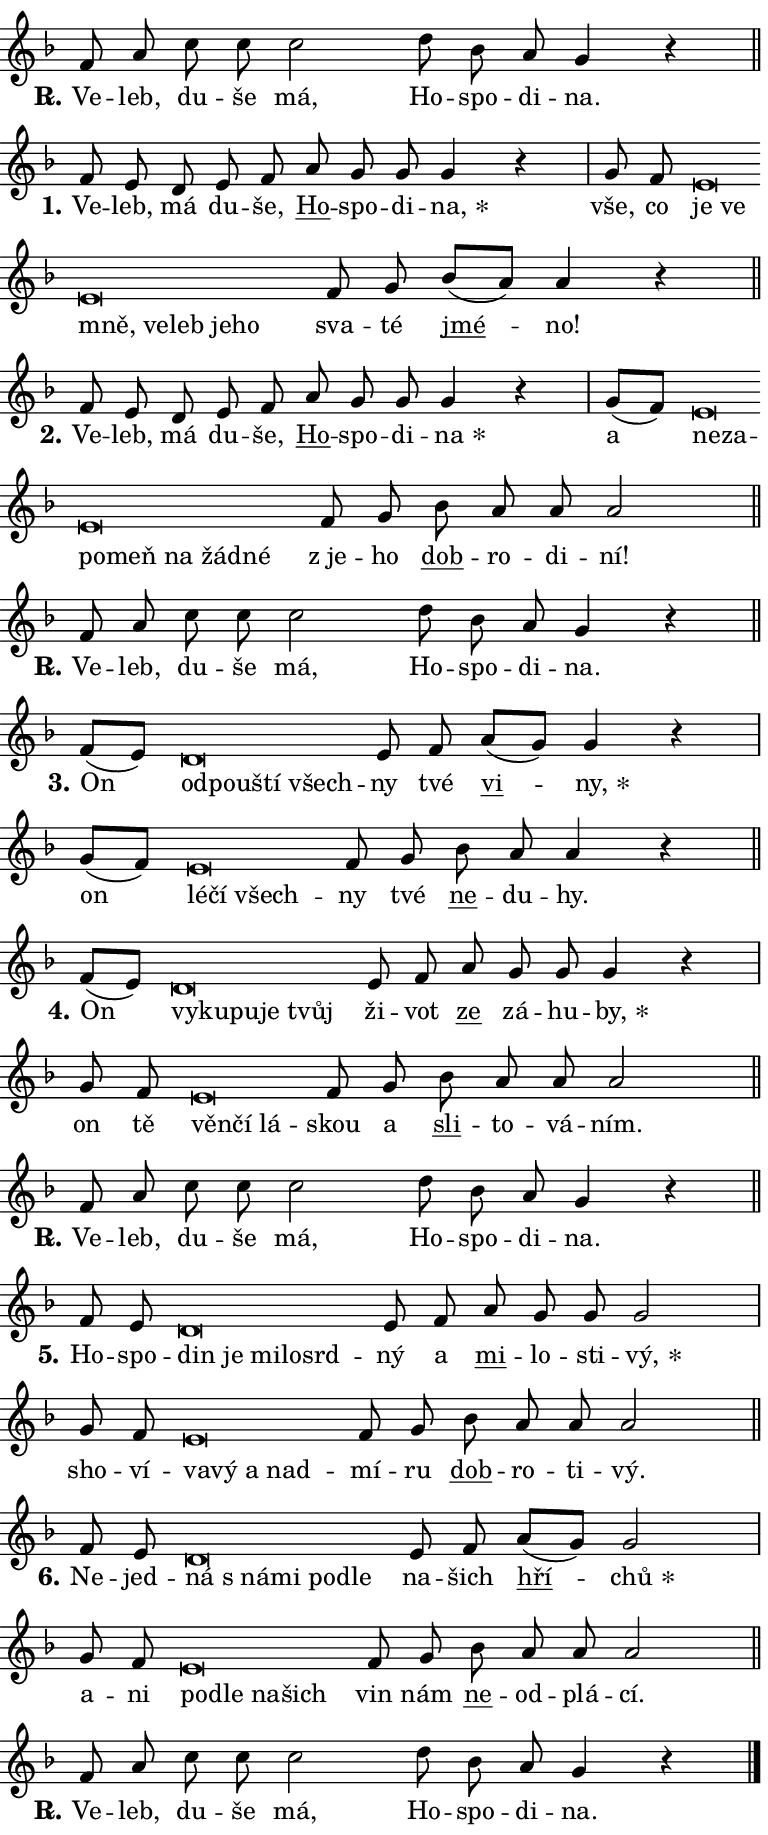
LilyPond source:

\version "2.24.0"
\header { tagline = "" }
\paper {
  indent = 0\cm
  top-margin = 0\cm
  right-margin = 0.13\cm % to fit lyric hyphens
  bottom-margin = 0\cm
  left-margin = 0\cm
  paper-width = 13\cm
  page-breaking = #ly:one-page-breaking
  system-system-spacing.basic-distance = #11
  score-system-spacing.basic-distance = #11
  ragged-last = ##f
}


%% Author: Thomas Morley
%% https://lists.gnu.org/archive/html/lilypond-user/2020-05/msg00002.html
#(define (line-position grob)
"Returns position of @var[grob} in current system:
   @code{'start}, if at first time-step
   @code{'end}, if at last time-step
   @code{'middle} otherwise
"
  (let* ((col (ly:item-get-column grob))
         (ln (ly:grob-object col 'left-neighbor))
         (rn (ly:grob-object col 'right-neighbor))
         (col-to-check-left (if (ly:grob? ln) ln col))
         (col-to-check-right (if (ly:grob? rn) rn col))
         (break-dir-left
           (and
             (ly:grob-property col-to-check-left 'non-musical #f)
             (ly:item-break-dir col-to-check-left)))
         (break-dir-right
           (and
             (ly:grob-property col-to-check-right 'non-musical #f)
             (ly:item-break-dir col-to-check-right))))
        (cond ((eqv? 1 break-dir-left) 'start)
              ((eqv? -1 break-dir-right) 'end)
              (else 'middle))))

#(define (tranparent-at-line-position vctor)
  (lambda (grob)
  "Relying on @code{line-position} select the relevant enry from @var{vctor}.
Used to determine transparency,"
    (case (line-position grob)
      ((end) (not (vector-ref vctor 0)))
      ((middle) (not (vector-ref vctor 1)))
      ((start) (not (vector-ref vctor 2))))))

noteHeadBreakVisibility =
#(define-music-function (break-visibility)(vector?)
"Makes @code{NoteHead}s transparent relying on @var{break-visibility}"
#{
  \override NoteHead.transparent =
    #(tranparent-at-line-position break-visibility)
#})

#(define delete-ledgers-for-transparent-note-heads
  (lambda (grob)
    "Reads whether a @code{NoteHead} is transparent.
If so this @code{NoteHead} is removed from @code{'note-heads} from
@var{grob}, which is supposed to be @code{LedgerLineSpanner}.
As a result ledgers are not printed for this @code{NoteHead}"
    (let* ((nhds-array (ly:grob-object grob 'note-heads))
           (nhds-list
             (if (ly:grob-array? nhds-array)
                 (ly:grob-array->list nhds-array)
                 '()))
           ;; Relies on the transparent-property being done before
           ;; Staff.LedgerLineSpanner.after-line-breaking is executed.
           ;; This is fragile ...
           (to-keep
             (remove
               (lambda (nhd)
                 (ly:grob-property nhd 'transparent #f))
               nhds-list)))
      ;; TODO find a better method to iterate over grob-arrays, similiar
      ;; to filter/remove etc for lists
      ;; For now rebuilt from scratch
      (set! (ly:grob-object grob 'note-heads)  '())
      (for-each
        (lambda (nhd)
          (ly:pointer-group-interface::add-grob grob 'note-heads nhd))
        to-keep))))

squashNotes = {
  \override NoteHead.X-extent = #'(-0.2 . 0.2)
  \override NoteHead.Y-extent = #'(-0.75 . 0)
  \override NoteHead.stencil =
    #(lambda (grob)
       (let ((pos (ly:grob-property grob 'staff-position)))
         (begin
           (if (< pos -7) (display "ERROR: Lower brevis then expected\n") (display ""))
           (if (<= pos -6) ly:text-interface::print ly:note-head::print))))
}
unSquashNotes = {
  \revert NoteHead.X-extent
  \revert NoteHead.Y-extent
  \revert NoteHead.stencil
}

hideNotes = \noteHeadBreakVisibility #begin-of-line-visible
unHideNotes = \noteHeadBreakVisibility #all-visible

% work-around for resetting accidentals
% https://lilypond.org/doc/v2.23/Documentation/notation/displaying-rhythms#unmetered-music
cadenzaMeasure = {
  \cadenzaOff
  \partial 1024 s1024
  \cadenzaOn
}

#(define-markup-command (accent layout props text) (markup?)
  "Underline accented syllable"
  (interpret-markup layout props
    #{\markup \override #'(offset . 4.3) \underline { #text }#}))

responsum = \markup \concat {
  "R" \hspace #-1.05 \path #0.1 #'((moveto 0 0.07) (lineto 0.9 0.8)) \hspace #0.05 "."
}

spaceSize = #0.6828661417322834 % exact space size for TeX Gyre Schola

\layout {
  \context {
    \Staff
    \remove "Time_signature_engraver"
    \override LedgerLineSpanner.after-line-breaking = #delete-ledgers-for-transparent-note-heads
  }
  \context {
    \Lyrics {
      \override LyricSpace.minimum-distance = \spaceSize
      \override LyricText.font-name = #"TeX Gyre Schola"
      \override LyricText.font-size = 1
      \override StanzaNumber.font-name = #"TeX Gyre Schola Bold"
      \override StanzaNumber.font-size = 1
    }
  }
  \context {
    \Score 
    \override NoteHead.text =
      #(lambda (grob) 
        (let ((pos (ly:grob-property grob 'staff-position)))
          #{\markup {
            \combine
              \halign #-0.55 \raise #(if (= pos -6) 0 0.5) \override #'(thickness . 2) \draw-line #'(3.2 . 0)
              \musicglyph "noteheads.sM1"
          }#}))
  }
}

% magnetic-lyrics.ily
%
%   written by
%     Jean Abou Samra <jean@abou-samra.fr>
%     Werner Lemberg <wl@gnu.org>
%
%   adapted by
%     Jiri Hon <jiri.hon@gmail.com>
%
% Version 2022-Apr-15

% https://www.mail-archive.com/lilypond-user@gnu.org/msg149350.html

#(define (Left_hyphen_pointer_engraver context)
   "Collect syllable-hyphen-syllable occurrences in lyrics and store
them in properties.  This engraver only looks to the left.  For
example, if the lyrics input is @code{foo -- bar}, it does the
following.

@itemize @bullet
@item
Set the @code{text} property of the @code{LyricHyphen} grob between
@q{foo} and @q{bar} to @code{foo}.

@item
Set the @code{left-hyphen} property of the @code{LyricText} grob with
text @q{foo} to the @code{LyricHyphen} grob between @q{foo} and
@q{bar}.
@end itemize

Use this auxiliary engraver in combination with the
@code{lyric-@/text::@/apply-@/magnetic-@/offset!} hook."
   (let ((hyphen #f)
         (text #f))
     (make-engraver
      (acknowledgers
       ((lyric-syllable-interface engraver grob source-engraver)
        (set! text grob)))
      (end-acknowledgers
       ((lyric-hyphen-interface engraver grob source-engraver)
        ;(when (not (grob::has-interface grob 'lyric-space-interface))
          (set! hyphen grob)));)
      ((stop-translation-timestep engraver)
       (when (and text hyphen)
         (ly:grob-set-object! text 'left-hyphen hyphen))
       (set! text #f)
       (set! hyphen #f)))))

#(define (lyric-text::apply-magnetic-offset! grob)
   "If the space between two syllables is less than the value in
property @code{LyricText@/.details@/.squash-threshold}, move the right
syllable to the left so that it gets concatenated with the left
syllable.

Use this function as a hook for
@code{LyricText@/.after-@/line-@/breaking} if the
@code{Left_@/hyphen_@/pointer_@/engraver} is active."
   (let ((hyphen (ly:grob-object grob 'left-hyphen #f)))
     (when hyphen
       (let ((left-text (ly:spanner-bound hyphen LEFT)))
         (when (grob::has-interface left-text 'lyric-syllable-interface)
           (let* ((common (ly:grob-common-refpoint grob left-text X))
                  (this-x-ext (ly:grob-extent grob common X))
                  (left-x-ext
                   (begin
                     ;; Trigger magnetism for left-text.
                     (ly:grob-property left-text 'after-line-breaking)
                     (ly:grob-extent left-text common X)))
                  ;; `delta` is the gap width between two syllables.
                  (delta (- (interval-start this-x-ext)
                            (interval-end left-x-ext)))
                  (details (ly:grob-property grob 'details))
                  (threshold (assoc-get 'squash-threshold details 0.2)))
             (when (< delta threshold)
               (let* (;; We have to manipulate the input text so that
                      ;; ligatures crossing syllable boundaries are not
                      ;; disabled.  For languages based on the Latin
                      ;; script this is essentially a beautification.
                      ;; However, for non-Western scripts it can be a
                      ;; necessity.
                      (lt (ly:grob-property left-text 'text))
                      (rt (ly:grob-property grob 'text))
                      (is-space (grob::has-interface hyphen 'lyric-space-interface))
                      (space (if is-space " " ""))
                      (extra-delta (if is-space spaceSize 0))
                      ;; Append new syllable.
                      (ltrt-space (if (and (string? lt) (string? rt))
                                (string-append lt space rt)
                                (make-concat-markup (list lt space rt))))
                      ;; Right-align `ltrt` to the right side.
                      (ltrt-space-markup (grob-interpret-markup
                               grob
                               (make-translate-markup
                                (cons (interval-length this-x-ext) 0)
                                (make-right-align-markup ltrt-space)))))
                 (begin
                   ;; Don't print `left-text`.
                   (ly:grob-set-property! left-text 'stencil #f)
                   ;; Set text and stencil (which holds all collected
                   ;; syllables so far) and shift it to the left.
                   (ly:grob-set-property! grob 'text ltrt-space)
                   (ly:grob-set-property! grob 'stencil ltrt-space-markup)
                   (ly:grob-translate-axis! grob (- (- delta extra-delta)) X))))))))))


#(define (lyric-hyphen::displace-bounds-first grob)
   ;; Make very sure this callback isn't triggered too early.
   (let ((left (ly:spanner-bound grob LEFT))
         (right (ly:spanner-bound grob RIGHT)))
     (ly:grob-property left 'after-line-breaking)
     (ly:grob-property right 'after-line-breaking)
     (ly:lyric-hyphen::print grob)))

squashThreshold = #0.4

\layout {
  \context {
    \Lyrics
    \consists #Left_hyphen_pointer_engraver
    \override LyricText.after-line-breaking =
      #lyric-text::apply-magnetic-offset!
    \override LyricHyphen.stencil = #lyric-hyphen::displace-bounds-first
    \override LyricText.details.squash-threshold = \squashThreshold
    \override LyricHyphen.minimum-distance = 0
    \override LyricHyphen.minimum-length = \squashThreshold
  }
}

squashText = \override LyricText.details.squash-threshold = 9999
unSquashText = \override LyricText.details.squash-threshold = \squashThreshold

leftText = \override LyricText.self-alignment-X = #LEFT
unLeftText = \revert LyricText.self-alignment-X

starOffset = #(lambda (grob) 
                (let ((x_offset (ly:self-alignment-interface::aligned-on-x-parent grob)))
                  (if (= x_offset 0) 0 (+ x_offset 1.2))))

star = #(define-music-function (syllable)(string?)
"Append star separator at the end of a syllable"
#{
  \once \override LyricText.X-offset = #starOffset
  \lyricmode { \markup {
    #syllable
    \override #'((font-name . "TeX Gyre Schola Bold")) \hspace #0.2 \lower #0.65 \larger "*"
  } }
#})

starAccent = #(define-music-function (syllable)(string?)
"Append star separator at the end of a syllable and make accent"
#{
  \once \override LyricText.X-offset = #starOffset
  \lyricmode { \markup {
    \accent #syllable
    \override #'((font-name . "TeX Gyre Schola Bold")) \hspace #0.2 \lower #0.65 \larger "*"
  } }
#})

breath = #(define-music-function (syllable)(string?)
"Append breathing indicator at the end of a syllable"
#{
  \lyricmode { \markup { #syllable "+" } }
#})

optionalBreath = #(define-music-function (syllable)(string?)
"Append optional breathing indicator at the end of a syllable"
#{
  \lyricmode { \markup { #syllable "(+)" } }
#})


\score {
    <<
        \new Voice = "melody" { \cadenzaOn \key f \major \relative { f'8 a c c c2 \bar "" d8 bes a g4 r \cadenzaMeasure \bar "||" \break } }
        \new Lyrics \lyricsto "melody" { \lyricmode { \set stanza = \responsum
Ve -- leb, du -- še má, Ho -- spo -- di -- na. } }
    >>
    \layout {}
}

\score {
    <<
        \new Voice = "melody" { \cadenzaOn \key f \major \relative { f'8 e d e8 f \bar "" a g g g4 r \cadenzaMeasure \bar "|" g8 f \bar "" \squashNotes e\breve*1/16 \hideNotes \breve*1/16 \bar "" \breve*1/16 \bar "" \breve*1/16 \bar "" \breve*1/16 \bar "" \breve*1/16 \breve*1/16 \bar "" \unHideNotes \unSquashNotes f8 g \bar "" bes[( a)] a4 r \cadenzaMeasure \bar "||" \break } }
        \new Lyrics \lyricsto "melody" { \lyricmode { \set stanza = "1."
Ve -- leb, má du -- še, \markup \accent Ho -- spo -- di -- \star na, vše, co \leftText je \squashText ve mně, ve -- leb je -- ho \unLeftText \unSquashText sva -- té \markup \accent jmé -- no! } }
    >>
    \layout {}
}

\score {
    <<
        \new Voice = "melody" { \cadenzaOn \key f \major \relative { f'8 e d e8 f \bar "" a g g g4 r \cadenzaMeasure \bar "|" g8[( f)] \bar "" \squashNotes e\breve*1/16 \hideNotes \breve*1/16 \bar "" \breve*1/16 \bar "" \breve*1/16 \bar "" \breve*1/16 \bar "" \breve*1/16 \breve*1/16 \bar "" \unHideNotes \unSquashNotes f8 g \bar "" bes a a a2 \cadenzaMeasure \bar "||" \break } }
        \new Lyrics \lyricsto "melody" { \lyricmode { \set stanza = "2."
Ve -- leb, má du -- še, \markup \accent Ho -- spo -- di -- \star na a \leftText ne -- \squashText za -- po -- meň na žád -- né \unLeftText \unSquashText "z je" -- ho \markup \accent dob -- ro -- di -- ní! } }
    >>
    \layout {}
}

\score {
    <<
        \new Voice = "melody" { \cadenzaOn \key f \major \relative { f'8 a c c c2 \bar "" d8 bes a g4 r \cadenzaMeasure \bar "||" \break } }
        \new Lyrics \lyricsto "melody" { \lyricmode { \set stanza = \responsum
Ve -- leb, du -- še má, Ho -- spo -- di -- na. } }
    >>
    \layout {}
}

\score {
    <<
        \new Voice = "melody" { \cadenzaOn \key f \major \relative { f'8[( e)] \bar "" \squashNotes d\breve*1/16 \hideNotes \breve*1/16 \bar "" \breve*1/16 \breve*1/16 \bar "" \unHideNotes \unSquashNotes e8 f \bar "" a[( g)] g4 r \cadenzaMeasure \bar "|" g8[( f)] \bar "" \squashNotes e\breve*1/16 \hideNotes \breve*1/16 \breve*1/16 \bar "" \unHideNotes \unSquashNotes f8 g \bar "" bes a a4 r \cadenzaMeasure \bar "||" \break } }
        \new Lyrics \lyricsto "melody" { \lyricmode { \set stanza = "3."
On \leftText od -- \squashText pou -- ští všech -- \unLeftText \unSquashText ny tvé \markup \accent vi -- \star ny, on \leftText lé -- \squashText čí všech -- \unLeftText \unSquashText ny tvé \markup \accent ne -- du -- hy. } }
    >>
    \layout {}
}

\score {
    <<
        \new Voice = "melody" { \cadenzaOn \key f \major \relative { f'8[( e)] \bar "" \squashNotes d\breve*1/16 \hideNotes \breve*1/16 \bar "" \breve*1/16 \bar "" \breve*1/16 \breve*1/16 \bar "" \unHideNotes \unSquashNotes e8 f \bar "" a g g g4 r \cadenzaMeasure \bar "|" g8 f \bar "" \squashNotes e\breve*1/16 \hideNotes \breve*1/16 \breve*1/16 \bar "" \unHideNotes \unSquashNotes f8 g \bar "" bes a a a2 \cadenzaMeasure \bar "||" \break } }
        \new Lyrics \lyricsto "melody" { \lyricmode { \set stanza = "4."
On \leftText vy -- \squashText ku -- pu -- je tvůj \unLeftText \unSquashText ži -- vot \markup \accent ze zá -- hu -- \star by, on tě \leftText věn -- \squashText čí lá -- \unLeftText \unSquashText skou a \markup \accent sli -- to -- vá -- ním. } }
    >>
    \layout {}
}

\score {
    <<
        \new Voice = "melody" { \cadenzaOn \key f \major \relative { f'8 a c c c2 \bar "" d8 bes a g4 r \cadenzaMeasure \bar "||" \break } }
        \new Lyrics \lyricsto "melody" { \lyricmode { \set stanza = \responsum
Ve -- leb, du -- še má, Ho -- spo -- di -- na. } }
    >>
    \layout {}
}

\score {
    <<
        \new Voice = "melody" { \cadenzaOn \key f \major \relative { f'8 e \bar "" \squashNotes d\breve*1/16 \hideNotes \breve*1/16 \bar "" \breve*1/16 \bar "" \breve*1/16 \breve*1/16 \bar "" \unHideNotes \unSquashNotes e8 f \bar "" a g g g2 \cadenzaMeasure \bar "|" g8 f \bar "" \squashNotes e\breve*1/16 \hideNotes \breve*1/16 \bar "" \breve*1/16 \breve*1/16 \bar "" \unHideNotes \unSquashNotes f8 g \bar "" bes a a a2 \cadenzaMeasure \bar "||" \break } }
        \new Lyrics \lyricsto "melody" { \lyricmode { \set stanza = "5."
Ho -- spo -- \leftText din \squashText je mi -- lo -- srd -- \unLeftText \unSquashText ný a \markup \accent mi -- lo -- sti -- \star vý, sho -- ví -- \leftText va -- \squashText vý a nad -- \unLeftText \unSquashText mí -- ru \markup \accent dob -- ro -- ti -- vý. } }
    >>
    \layout {}
}

\score {
    <<
        \new Voice = "melody" { \cadenzaOn \key f \major \relative { f'8 e \bar "" \squashNotes d\breve*1/16 \hideNotes \breve*1/16 \bar "" \breve*1/16 \bar "" \breve*1/16 \breve*1/16 \bar "" \unHideNotes \unSquashNotes e8 f \bar "" a[( g)] g2 \cadenzaMeasure \bar "|" g8 f \bar "" \squashNotes e\breve*1/16 \hideNotes \breve*1/16 \bar "" \breve*1/16 \breve*1/16 \bar "" \unHideNotes \unSquashNotes f8 g \bar "" bes a a a2 \cadenzaMeasure \bar "||" \break } }
        \new Lyrics \lyricsto "melody" { \lyricmode { \set stanza = "6."
Ne -- jed -- \leftText ná \squashText "s ná" -- mi po -- dle \unLeftText \unSquashText na -- šich \markup \accent hří -- \star chů a -- ni \leftText po -- \squashText dle na -- šich \unLeftText \unSquashText vin nám \markup \accent ne -- od -- plá -- cí. } }
    >>
    \layout {}
}

\score {
    <<
        \new Voice = "melody" { \cadenzaOn \key f \major \relative { f'8 a c c c2 \bar "" d8 bes a g4 r \cadenzaMeasure \bar "||" \break } \bar "|." }
        \new Lyrics \lyricsto "melody" { \lyricmode { \set stanza = \responsum
Ve -- leb, du -- še má, Ho -- spo -- di -- na. } }
    >>
    \layout {}
}
